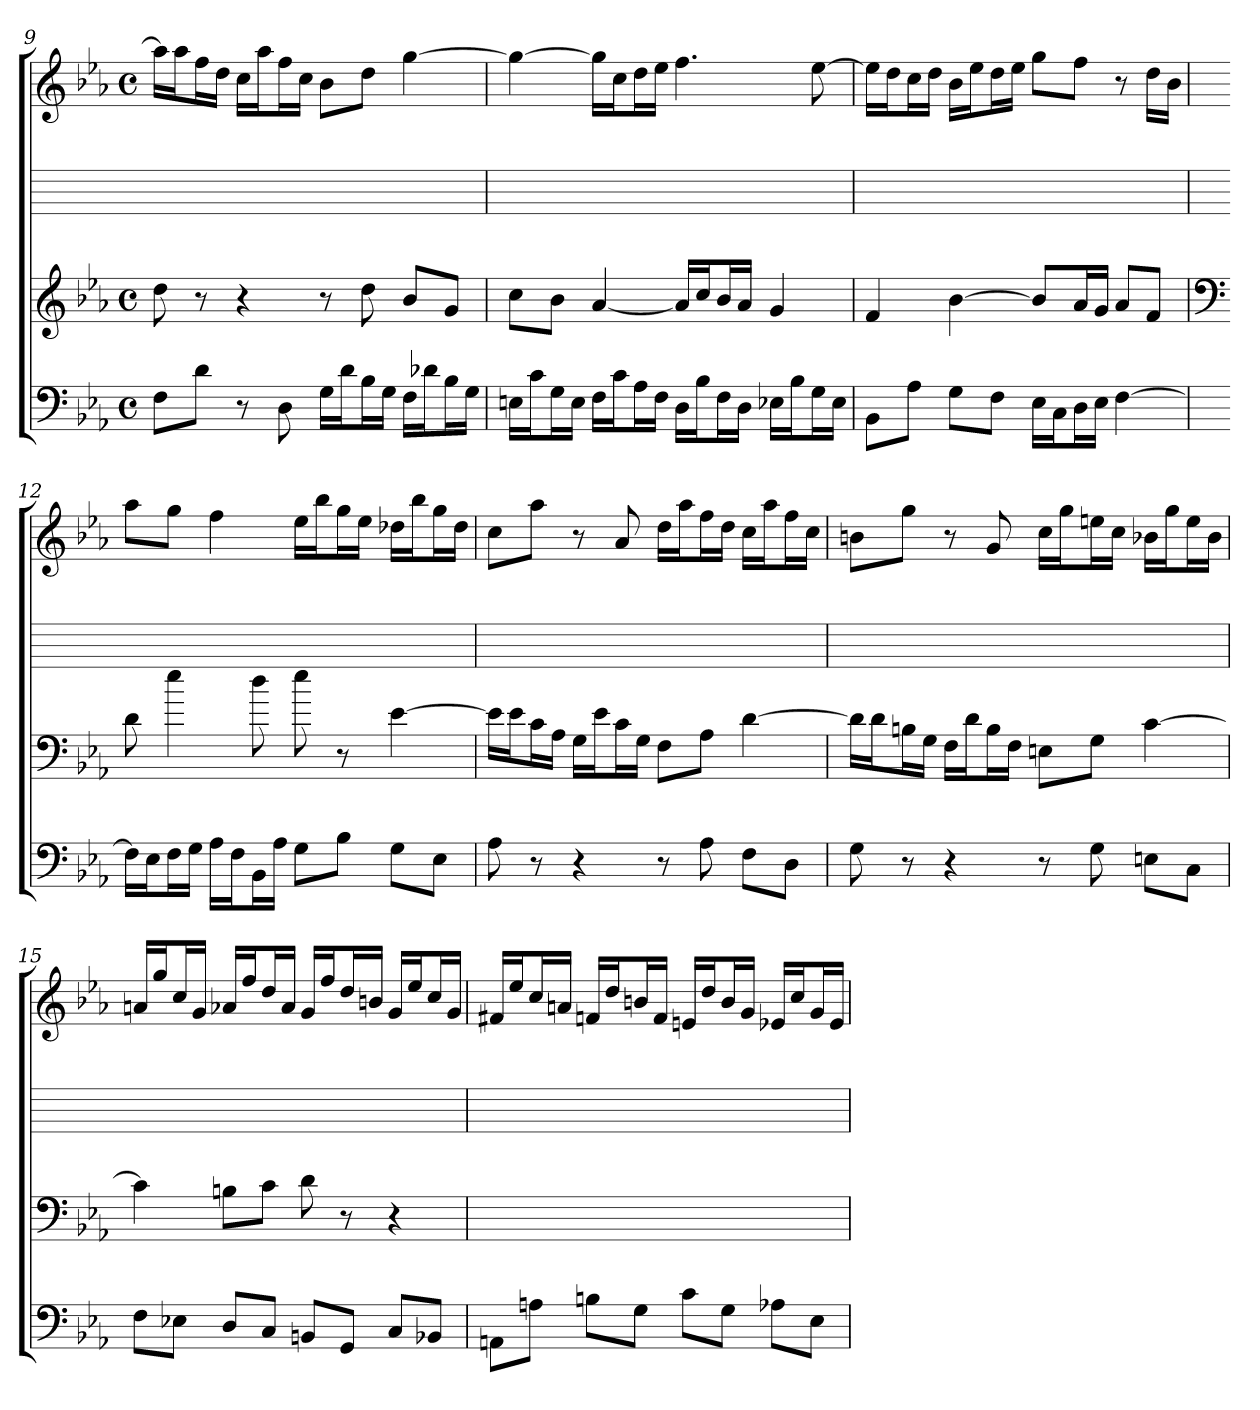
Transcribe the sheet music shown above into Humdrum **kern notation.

**kern	**kern	**kern	**kern
*part4	*part3	*part2	*part1
*staff4	*staff3	*staff2	*staff1
*clefF4	*clefG2	*	*clefG2
*k[b-e-a-]	*k[b-e-a-]	*	*k[b-e-a-]
*E-:	*E-:	*	*E-:
*M4/4	*M4/4	*	*M4/4
*met(c)	*met(c)	*	*met(c)
=9	=9	=9	=9
8F\L	8dd	1ryy	16aa-\LL]
.	.	.	16aa-\J
8d\J	8r	.	16ff\L
.	.	.	16dd\JJ
8r	4r	.	16cc\LL
.	.	.	16aa-\J
8D	.	.	16ff\L
.	.	.	16cc\JJ
16G\LL	8r	.	8b-\L
16d\J	.	.	.
16B-\L	8dd	.	8dd\J
16G\JJ	.	.	.
16F\LL	8b-/L	.	[4gg
16d-X\J	.	.	.
16B-\L	8g/J	.	.
16G\JJ	.	.	.
=10	=10	=10	=10
16En\LL	8cc\L	1ryy	4gg_
16c\J	.	.	.
16G\L	8b-\J	.	.
16E\JJ	.	.	.
16F\LL	[4a-	.	16gg\LL]
16c\J	.	.	16cc\J
16A-\L	.	.	16dd\L
16F\JJ	.	.	16ee-\JJ
16D\LL	16a-/LL]	.	4.ff
16B-\J	16cc/J	.	.
16F\L	16b-/L	.	.
16D\JJ	16a-/JJ	.	.
16E-X\LL	4g	.	.
16B-\J	.	.	.
16G\L	.	.	[8ee-
16E-\JJ	.	.	.
=11	=11	=11	=11
8BB-\L	4f	1ryy	16ee-\LL]
.	.	.	16dd\J
8A-\J	.	.	16cc\L
.	.	.	16dd\JJ
8G\L	[4b-	.	16b-\LL
.	.	.	16ee-\J
8F\J	.	.	16dd\L
.	.	.	16ee-\JJ
16E-\LL	8b-/L]	.	8gg\L
16C\J	.	.	.
16D\L	16a-/L	.	8ff\J
16E-\JJ	16g/JJ	.	.
[4F	8a-/L	.	8r
.	8f/J	.	16dd\LL
.	.	.	16b-\JJ
=12	=12	=12	=12
*	*clefF4	*	*
16F\LL]	8d	1ryy	8aa-\L
16E-\J	.	.	.
16F\L	4ee-	.	8gg\J
16G\JJ	.	.	.
16A-\LL	.	.	4ff
16F\J	.	.	.
16BB-\L	8dd	.	.
16A-\JJ	.	.	.
8G\L	8ee-	.	16ee-\LL
.	.	.	16bb-\J
8B-\J	8r	.	16gg\L
.	.	.	16ee-\JJ
8G\L	[4e-	.	16dd-X\LL
.	.	.	16bb-\J
8E-\J	.	.	16gg\L
.	.	.	16dd-\JJ
=13	=13	=13	=13
8A-	16e-\LL]	1ryy	8cc\L
.	16e-\J	.	.
8r	16c\L	.	8aa-\J
.	16A-\JJ	.	.
4r	16G\LL	.	8r
.	16e-\J	.	.
.	16c\L	.	8a-
.	16G\JJ	.	.
8r	8F\L	.	16dd\LL
.	.	.	16aa-\J
8A-	8A-\J	.	16ff\L
.	.	.	16dd\JJ
8F\L	[4d	.	16cc\LL
.	.	.	16aa-\J
8D\J	.	.	16ff\L
.	.	.	16cc\JJ
=14	=14	=14	=14
8G	16d\LL]	1ryy	8bn\L
.	16d\J	.	.
8r	16Bn\L	.	8gg\J
.	16G\JJ	.	.
4r	16F\LL	.	8r
.	16d\J	.	.
.	16B\L	.	8g
.	16F\JJ	.	.
8r	8En\L	.	16cc\LL
.	.	.	16gg\J
8G	8G\J	.	16een\L
.	.	.	16cc\JJ
8En\L	[4c	.	16b-X\LL
.	.	.	16gg\J
8C\J	.	.	16ee\L
.	.	.	16b-\JJ
=15	=15	=15	=15
8F\L	4c]	1ryy	16an/LL
.	.	.	16gg/J
8E-X\J	.	.	16cc/L
.	.	.	16g/JJ
8D/L	8Bn\L	.	16a-X/LL
.	.	.	16ff/J
8C/J	8c\J	.	16dd/L
.	.	.	16a-/JJ
8BBn/L	8d	.	16g/LL
.	.	.	16ff/J
8GG/J	8r	.	16dd/L
.	.	.	16bn/JJ
8C/L	4r	.	16g/LL
.	.	.	16ee-/J
8BB-X/J	.	.	16cc/L
.	.	.	16g/JJ
=16	=16	=16	=16
8AAn\L	1ryy	1ryy	16f#X/LL
.	.	.	16ee-/J
8An\J	.	.	16cc/L
.	.	.	16an/JJ
8Bn\L	.	.	16fn/LL
.	.	.	16dd/J
8G\J	.	.	16bn/L
.	.	.	16f/JJ
8c\L	.	.	16en/LL
.	.	.	16dd/J
8G\J	.	.	16b/L
.	.	.	16g/JJ
8A-X\L	.	.	16e-X/LL
.	.	.	16cc/J
8E-\J	.	.	16g/L
.	.	.	16e-/JJ
=	=	=	=
*-	*-	*-	*-
